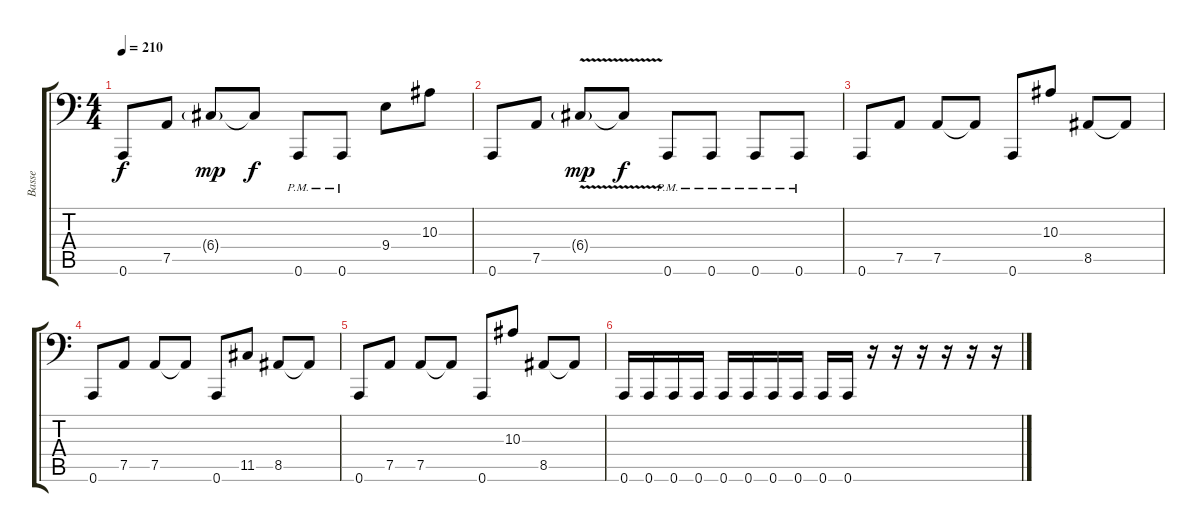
\track ("Basse" "Basse") {instrument electricbasspick}
\staff {score tabs}
\tuning (Bb2 F2 C2 G1 D1 A0) {hide}
\ts (4 4)
\tempo 210
\clef f4
\ks c
0.6.8{dy f} 7.5.8 6.4{g}.8{dy mp} 6.4{t}.8{dy f} 0.6{pm}.8 0.6{pm}.8 9.4.8 10.3.8 |
0.6.8 7.5.8 6.4{v g}.8{dy mp} 6.4{t}.8{dy f} 0.6{pm}.8 0.6{pm}.8 0.6{pm}.8 0.6{pm}.8 |
0.6.8 7.5.8 7.5.8 7.5{t}.8 0.6.8 10.3.8 8.5.8 8.5{t}.8 |
0.6.8 7.5.8 7.5.8 7.5{t}.8 0.6.8 11.5.8 8.5.8 8.5{t}.8 |
0.6.8 7.5.8 7.5.8 7.5{t}.8 0.6.8 10.3.8 8.5.8 8.5{t}.8 |
0.6.16 0.6.16 0.6.16 0.6.16 0.6.16 0.6.16 0.6.16 0.6.16 0.6.16 0.6.16 r.16 r.16 r.16 r.16 r.16 r.16
